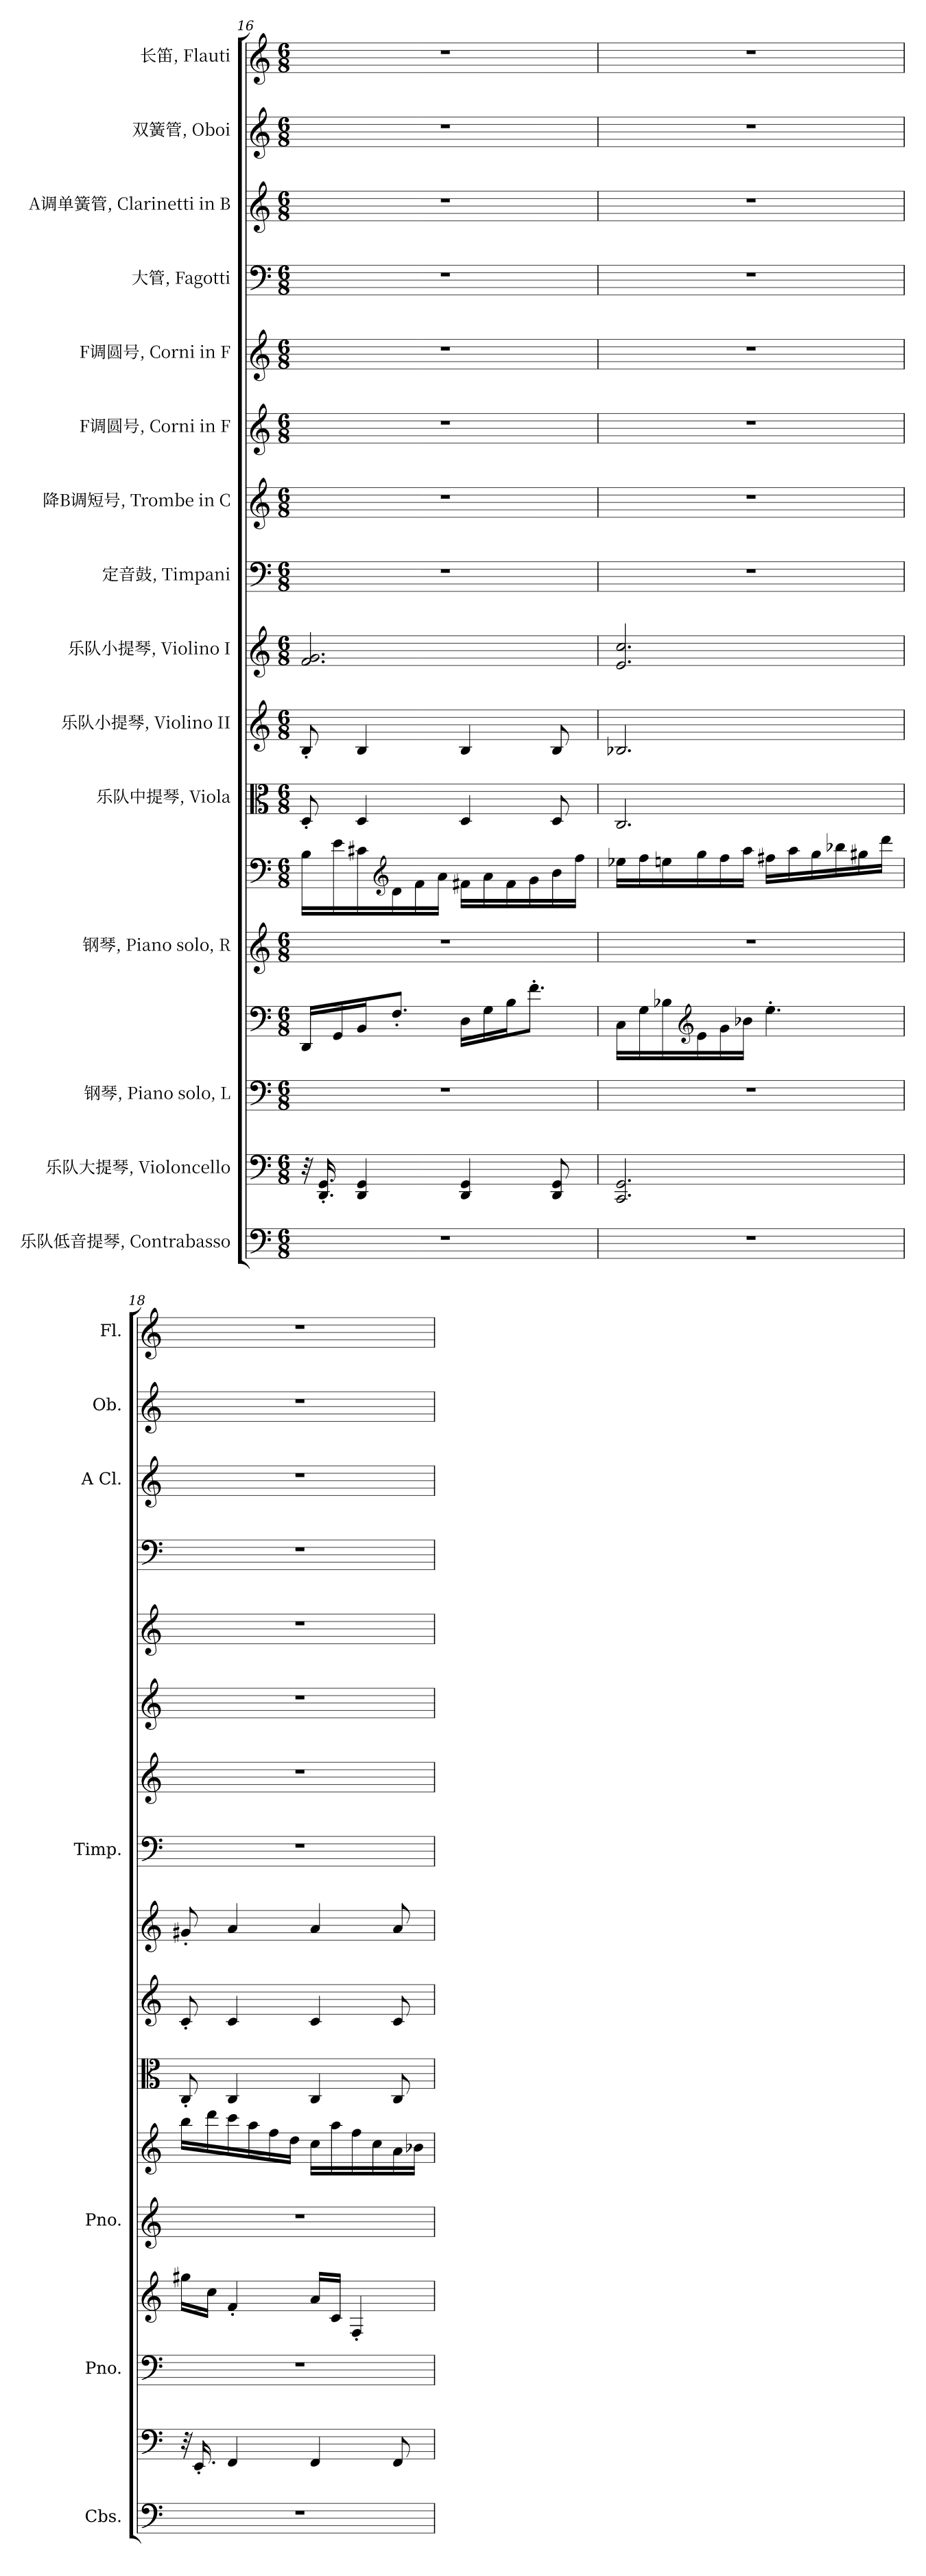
**kern	**kern	**kern	**kern	**kern	**kern	**kern	**kern	**kern	**kern	**kern	**kern	**kern	**kern	**kern	**kern	**kern
*part15	*part14	*part13	*part13	*part12	*part12	*part11	*part10	*part9	*part8	*part7	*part6	*part5	*part4	*part3	*part2	*part1
*staff17	*staff16	*staff15	*staff14	*staff13	*staff12	*staff11	*staff10	*staff9	*staff8	*staff7	*staff6	*staff5	*staff4	*staff3	*staff2	*staff1
*I"乐队低音提琴, Contrabasso	*I"乐队大提琴, Violoncello	*I"钢琴, Piano solo, L	*	*I"钢琴, Piano solo, R	*	*I"乐队中提琴, Viola	*I"乐队小提琴, Violino II	*I"乐队小提琴, Violino I	*I"定音鼓, Timpani	*I"降B调短号, Trombe in C	*I"F调圆号, Corni in F	*I"F调圆号, Corni in F	*I"大管, Fagotti	*I"A调单簧管, Clarinetti in B	*I"双簧管, Oboi	*I"长笛, Flauti
*I'Cbs.	*	*I'Pno.	*	*I'Pno.	*	*	*	*	*I'Timp.	*	*	*	*	*I'A Cl.	*I'Ob.	*I'Fl.
*clefF4	*clefF4	*clefF4	*clefF4	*clefG2	*clefF4	*clefC3	*clefG2	*clefG2	*clefF4	*clefG2	*clefG2	*clefG2	*clefF4	*clefG2	*clefG2	*clefG2
*ITrd7c12	*	*	*	*	*	*	*	*	*	*ITrd1c2	*ITrd4c7	*ITrd4c7	*	*ITrd2c3	*	*
*k[]	*k[]	*k[]	*k[]	*k[]	*k[]	*k[]	*k[]	*k[]	*k[]	*k[b-e-]	*k[b-]	*k[b-]	*k[]	*k[f#c#g#]	*k[]	*k[]
*M6/8	*M6/8	*M6/8	*M6/8	*M6/8	*M6/8	*M6/8	*M6/8	*M6/8	*M6/8	*M6/8	*M6/8	*M6/8	*M6/8	*M6/8	*M6/8	*M6/8
*MM149	*MM149	*MM149	*MM149	*MM149	*MM149	*MM149	*MM149	*MM149	*MM149	*MM149	*MM149	*MM149	*MM149	*MM149	*MM149	*MM149
=16	=16	=16	=16	=16	=16	=16	=16	=16	=16	=16	=16	=16	=16	=16	=16	=16
2.r	32r	2.r	16DD/LL	2.r	16B\LL	8D'/	8B'/	2.f/ 2.g/	2.r	2.r	2.r	2.r	2.r	2.r	2.r	2.r
.	16.DD/' 16.GG/'	.	.	.	.	.	.	.	.	.	.	.	.	.	.	.
.	.	.	16GG/	.	16e\	.	.	.	.	.	.	.	.	.	.	.
.	4DD/ 4GG/	.	16BB/J	.	16c#X\	4D/	4B/	.	.	.	.	.	.	.	.	.
*	*	*	*	*	*clefG2	*	*	*	*	*	*	*	*	*	*	*
.	.	.	8.F'/J	.	16d\	.	.	.	.	.	.	.	.	.	.	.
.	.	.	.	.	16f\	.	.	.	.	.	.	.	.	.	.	.
.	.	.	.	.	16a\JJ	.	.	.	.	.	.	.	.	.	.	.
.	4DD/ 4GG/	.	16D\LL	.	16f#X\LL	4D/	4B/	.	.	.	.	.	.	.	.	.
.	.	.	16G\	.	16a\	.	.	.	.	.	.	.	.	.	.	.
.	.	.	16B\J	.	16f#\	.	.	.	.	.	.	.	.	.	.	.
.	.	.	8.f'\J	.	16g\	.	.	.	.	.	.	.	.	.	.	.
.	8DD/ 8GG/	.	.	.	16b\	8D/	8B/	.	.	.	.	.	.	.	.	.
.	.	.	.	.	16ff\JJ	.	.	.	.	.	.	.	.	.	.	.
!!LO:PB:g=z
=17	=17	=17	=17	=17	=17	=17	=17	=17	=17	=17	=17	=17	=17	=17	=17	=17
*	*	*	*	*	*	*	*	*	*	*	*	*	*	*	*	*MM149
2.r	2.CC/ 2.GG/	2.r	16C\LL	2.r	16ee-X\LL	2.C/	2.B-X/	2.e/ 2.cc/	2.r	2.r	2.r	2.r	2.r	2.r	2.r	2.r
.	.	.	16G\	.	16ff\	.	.	.	.	.	.	.	.	.	.	.
.	.	.	16B-X\	.	16een\	.	.	.	.	.	.	.	.	.	.	.
*	*	*	*clefG2	*	*	*	*	*	*	*	*	*	*	*	*	*
.	.	.	16e\	.	16gg\	.	.	.	.	.	.	.	.	.	.	.
.	.	.	16g\	.	16ff\	.	.	.	.	.	.	.	.	.	.	.
.	.	.	16b-X\JJ	.	16aa\JJ	.	.	.	.	.	.	.	.	.	.	.
.	.	.	4.ee'\	.	16ff#X\LL	.	.	.	.	.	.	.	.	.	.	.
.	.	.	.	.	16aa\	.	.	.	.	.	.	.	.	.	.	.
.	.	.	.	.	16gg\	.	.	.	.	.	.	.	.	.	.	.
.	.	.	.	.	16bb-X\	.	.	.	.	.	.	.	.	.	.	.
.	.	.	.	.	16gg#X\	.	.	.	.	.	.	.	.	.	.	.
.	.	.	.	.	16ddd\JJ	.	.	.	.	.	.	.	.	.	.	.
=18	=18	=18	=18	=18	=18	=18	=18	=18	=18	=18	=18	=18	=18	=18	=18	=18
*	*	*	*	*	*	*	*	*	*	*	*	*	*	*	*	*MM139
2.r	32r	2.r	16gg#X\LL	2.r	16bb\LL	8C'/	8c'/	8g#X'/	2.r	2.r	2.r	2.r	2.r	2.r	2.r	2.r
.	16.EE'/	.	.	.	.	.	.	.	.	.	.	.	.	.	.	.
.	.	.	16cc\JJ	.	16ddd\	.	.	.	.	.	.	.	.	.	.	.
.	4FF/	.	4f'/	.	16ccc\	4C/	4c/	4a/	.	.	.	.	.	.	.	.
.	.	.	.	.	16aa\	.	.	.	.	.	.	.	.	.	.	.
.	.	.	.	.	16ff\	.	.	.	.	.	.	.	.	.	.	.
.	.	.	.	.	16dd\JJ	.	.	.	.	.	.	.	.	.	.	.
.	4FF/	.	16a/LL	.	16cc\LL	4C/	4c/	4a/	.	.	.	.	.	.	.	.
.	.	.	16c/JJ	.	16aa\	.	.	.	.	.	.	.	.	.	.	.
.	.	.	4F'/	.	16ff\	.	.	.	.	.	.	.	.	.	.	.
.	.	.	.	.	16cc\	.	.	.	.	.	.	.	.	.	.	.
.	8FF/	.	.	.	16a\	8C/	8c/	8a/	.	.	.	.	.	.	.	.
.	.	.	.	.	16b-X\JJ	.	.	.	.	.	.	.	.	.	.	.
=	=	=	=	=	=	=	=	=	=	=	=	=	=	=	=	=
*-	*-	*-	*-	*-	*-	*-	*-	*-	*-	*-	*-	*-	*-	*-	*-	*-
